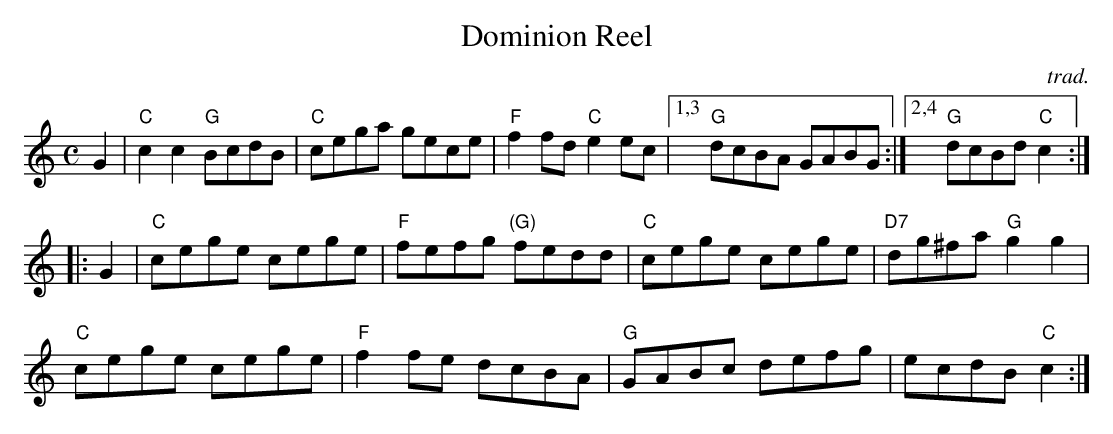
X:1
T: Dominion Reel
C: trad.
M: C
L: 1/8
K: C
G2 |\
"C"c2c2 "G"BcdB | "C"cega gece | "F"f2fd "C"e2ec |[1,3 "G"dcBA GABG :|[2,4 "G"dcBd "C"c2 :|
|: G2 |\
"C"cege cege | "F"fefg "(G)"fedd | "C"cege cege | "D7"dg^fa "G"g2g2 |
"C"cege cege | "F"f2fe dcBA | "G"GABc defg | ecdB "C"c2 :|
